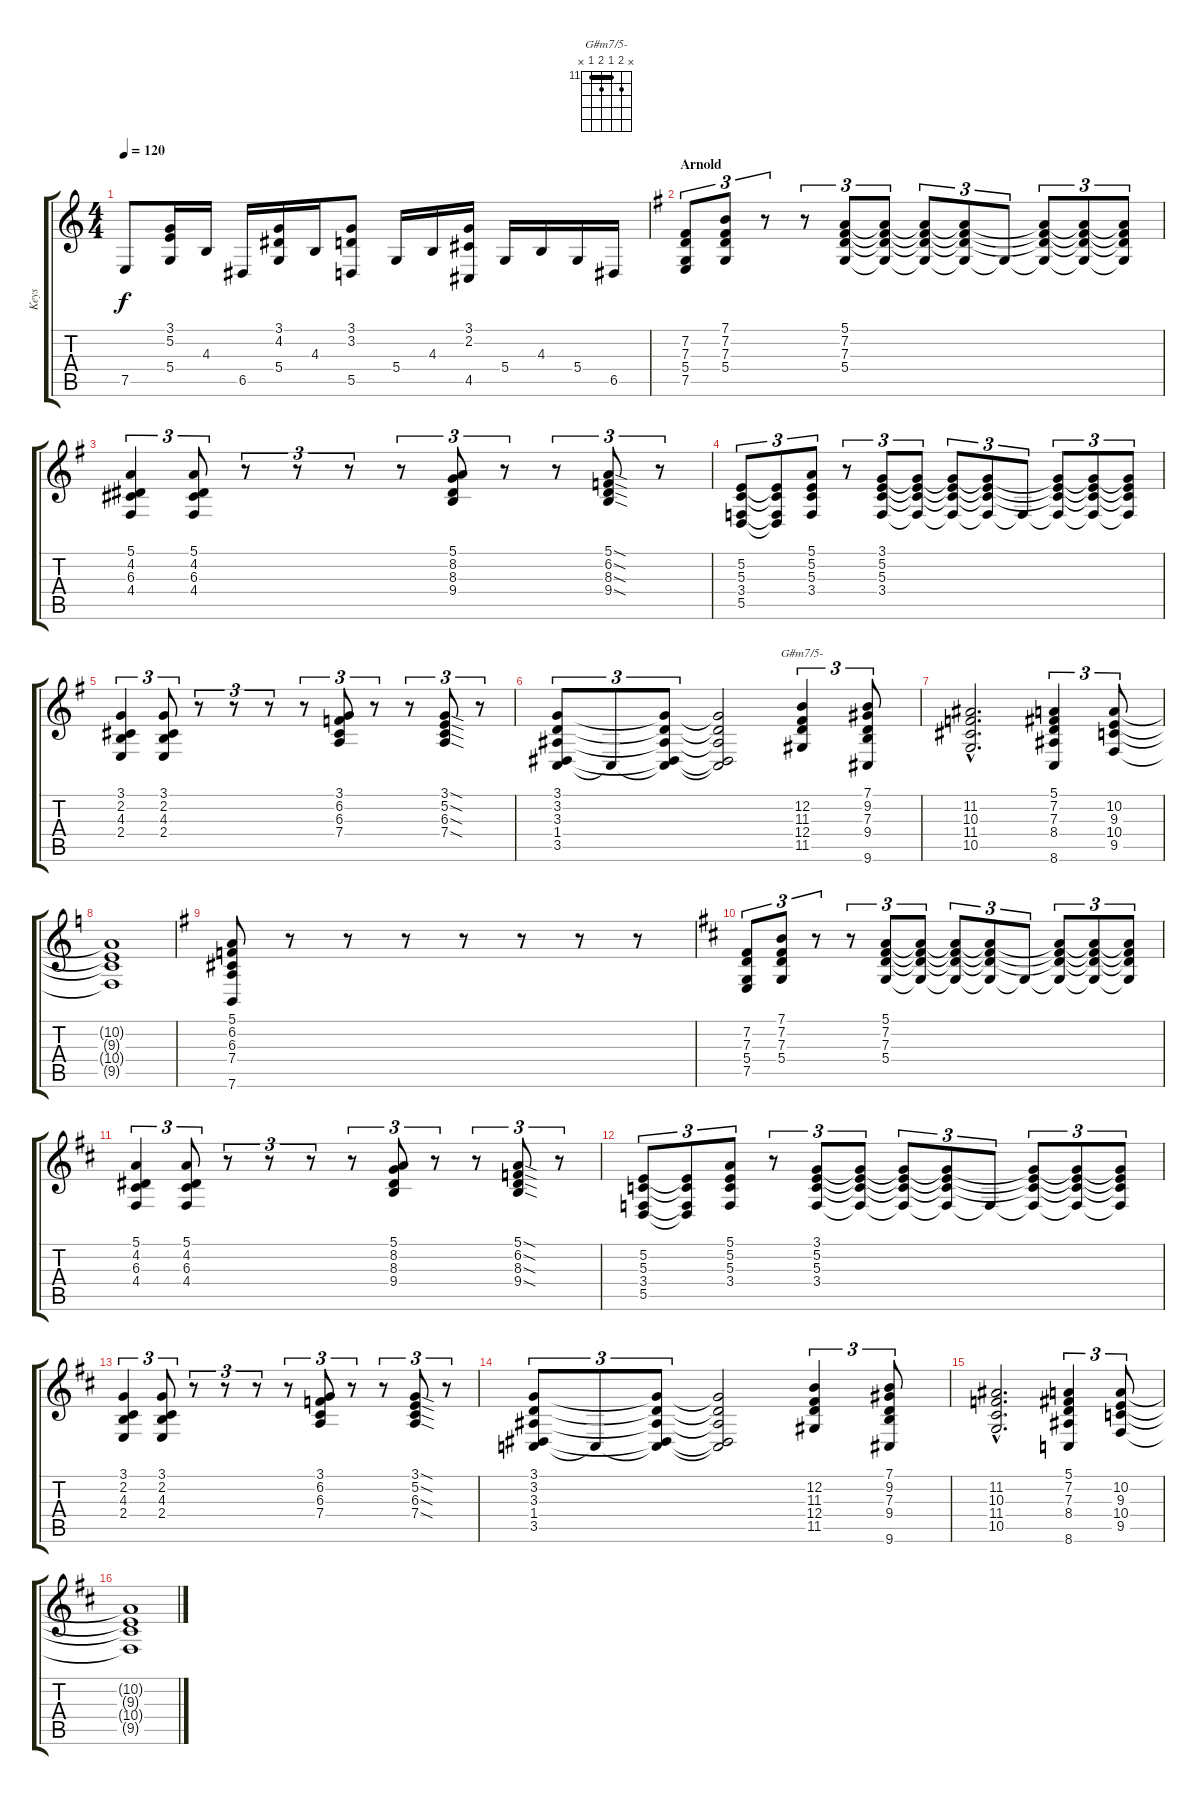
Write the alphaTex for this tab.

\track ("Keys" "Keys") {instrument stringensemble1}
\staff {score tabs}
\tuning (E4 B3 G3 D3 A2 E2) {hide}
\chord ("G#m7/5-" x 12 11 12 11 x) {firstfret 11 barre 11}
\ts (4 4)
\tempo 120
\clef g2
\ks c
7.5.8{dy f instrument acousticgrandpiano} (3.1 5.2 5.4).16 4.3.16 6.5.16 (3.1 4.2 5.4).16 4.3.16 (3.1 3.2 5.5).8 5.4.16 4.3.16 (3.1 2.2 4.5).16 5.4.16 4.3.16 5.4.16 6.5.16 |
\section ("" "Arnold")
\ks eminor
(7.2 7.3 5.4 7.5).8{tu (3 2) volume 9 instrument acousticgrandpiano} (7.1 7.2 7.3 5.4).8{tu (3 2)} r.8{tu (3 2)} r.8{tu (3 2)} (5.1 7.2 7.3 5.4).8{tu (3 2)} (5.1{t} 7.2{t} 7.3{t} 5.4{t}).8{tu (3 2)} (5.1{t} 7.2{t} 7.3{t} 5.4{t}).8{tu (3 2)} (5.1{t} 7.2{t} 7.3{t} 5.4{t}).8{tu (3 2)} 5.4{t}.8{tu (3 2)} (5.1{t} 7.2{t} 7.3{t} 5.4{t}).8{tu (3 2)} (5.1{t} 7.2{t} 7.3{t} 5.4{t}).8{tu (3 2)} (5.1{t} 7.2{t} 7.3{t} 5.4{t}).8{tu (3 2)} |
(5.1 4.2 6.3 4.4).4{tu (3 2)} (5.1 4.2 6.3 4.4).8{tu (3 2)} r.8{tu (3 2)} r.8{tu (3 2)} r.8{tu (3 2)} r.8{tu (3 2)} (5.1 8.2 8.3 9.4).8{tu (3 2)} r.8{tu (3 2)} r.8{tu (3 2)} (5.1{sod} 6.2{sod} 8.3{sod} 9.4{sod}).8{tu (3 2)} r.8{tu (3 2)} |
(5.2 5.3 3.4 5.5).8{tu (3 2)} (5.2{t} 5.3{t} 3.4{t} 5.5{t}).8{tu (3 2)} (5.1 5.2 5.3 3.4).8{tu (3 2)} r.8{tu (3 2)} (3.1 5.2 5.3 3.4).8{tu (3 2)} (3.1{t} 5.2{t} 5.3{t} 3.4{t}).8{tu (3 2)} (3.1{t} 5.2{t} 5.3{t} 3.4{t}).8{tu (3 2)} (3.1{t} 5.2{t} 5.3{t} 3.4{t}).8{tu (3 2)} 3.4{t}.8{tu (3 2)} (3.1{t} 5.2{t} 5.3{t} 3.4{t}).8{tu (3 2)} (3.1{t} 5.2{t} 5.3{t} 3.4{t}).8{tu (3 2)} (3.1{t} 5.2{t} 5.3{t} 3.4{t}).8{tu (3 2)} |
(3.1 2.2 4.3 2.4).4{tu (3 2)} (3.1 2.2 4.3 2.4).8{tu (3 2)} r.8{tu (3 2)} r.8{tu (3 2)} r.8{tu (3 2)} r.8{tu (3 2)} (3.1 6.2 6.3 7.4).8{tu (3 2)} r.8{tu (3 2)} r.8{tu (3 2)} (3.1{sod} 5.2{sod} 6.3{sod} 7.4{sod}).8{tu (3 2)} r.8{tu (3 2)} |
(3.1 3.2 3.3 1.4 3.5).8{tu (3 2)} 3.5{t}.8{tu (3 2)} (3.1{t} 3.2{t} 3.3{t} 1.4{t} 3.5{t}).8{tu (3 2)} (3.1{t} 3.2{t} 3.3{t} 1.4{t} 3.5{t}).2 (12.2 11.3 12.4 11.5).4{tu (3 2) ch "G#m7/5-"} (7.1 9.2 7.3 9.4 9.6).8{tu (3 2)} |
(11.2{hac} 10.3{hac} 11.4{hac} 10.5{hac}).2{d} (5.1 7.2 7.3 8.4 8.6).4{tu (3 2)} (10.2 9.3 10.4 9.5).8{tu (3 2)} |
\ks c
(10.2{t} 9.3{t} 10.4{t} 9.5{t}).1 |
\ks eminor
(5.1 6.2 6.3 7.4 7.6).8 r.8 r.8 r.8 r.8 r.8 r.8 r.8 |
\ks d
(7.2 7.3 5.4 7.5).8{tu (3 2) volume 9 instrument acousticgrandpiano} (7.1 7.2 7.3 5.4).8{tu (3 2)} r.8{tu (3 2)} r.8{tu (3 2)} (5.1 7.2 7.3 5.4).8{tu (3 2)} (5.1{t} 7.2{t} 7.3{t} 5.4{t}).8{tu (3 2)} (5.1{t} 7.2{t} 7.3{t} 5.4{t}).8{tu (3 2)} (5.1{t} 7.2{t} 7.3{t} 5.4{t}).8{tu (3 2)} 5.4{t}.8{tu (3 2)} (5.1{t} 7.2{t} 7.3{t} 5.4{t}).8{tu (3 2)} (5.1{t} 7.2{t} 7.3{t} 5.4{t}).8{tu (3 2)} (5.1{t} 7.2{t} 7.3{t} 5.4{t}).8{tu (3 2)} |
(5.1 4.2 6.3 4.4).4{tu (3 2)} (5.1 4.2 6.3 4.4).8{tu (3 2)} r.8{tu (3 2)} r.8{tu (3 2)} r.8{tu (3 2)} r.8{tu (3 2)} (5.1 8.2 8.3 9.4).8{tu (3 2)} r.8{tu (3 2)} r.8{tu (3 2)} (5.1{sod} 6.2{sod} 8.3{sod} 9.4{sod}).8{tu (3 2)} r.8{tu (3 2)} |
(5.2 5.3 3.4 5.5).8{tu (3 2)} (5.2{t} 5.3{t} 3.4{t} 5.5{t}).8{tu (3 2)} (5.1 5.2 5.3 3.4).8{tu (3 2)} r.8{tu (3 2)} (3.1 5.2 5.3 3.4).8{tu (3 2)} (3.1{t} 5.2{t} 5.3{t} 3.4{t}).8{tu (3 2)} (3.1{t} 5.2{t} 5.3{t} 3.4{t}).8{tu (3 2)} (3.1{t} 5.2{t} 5.3{t} 3.4{t}).8{tu (3 2)} 3.4{t}.8{tu (3 2)} (3.1{t} 5.2{t} 5.3{t} 3.4{t}).8{tu (3 2)} (3.1{t} 5.2{t} 5.3{t} 3.4{t}).8{tu (3 2)} (3.1{t} 5.2{t} 5.3{t} 3.4{t}).8{tu (3 2)} |
(3.1 2.2 4.3 2.4).4{tu (3 2)} (3.1 2.2 4.3 2.4).8{tu (3 2)} r.8{tu (3 2)} r.8{tu (3 2)} r.8{tu (3 2)} r.8{tu (3 2)} (3.1 6.2 6.3 7.4).8{tu (3 2)} r.8{tu (3 2)} r.8{tu (3 2)} (3.1{sod} 5.2{sod} 6.3{sod} 7.4{sod}).8{tu (3 2)} r.8{tu (3 2)} |
(3.1 3.2 3.3 1.4 3.5).8{tu (3 2)} 3.5{t}.8{tu (3 2)} (3.1{t} 3.2{t} 3.3{t} 1.4{t} 3.5{t}).8{tu (3 2)} (3.1{t} 3.2{t} 3.3{t} 1.4{t} 3.5{t}).2 (12.2 11.3 12.4 11.5).4{tu (3 2)} (7.1 9.2 7.3 9.4 9.6).8{tu (3 2)} |
(11.2{hac} 10.3{hac} 11.4{hac} 10.5{hac}).2{d} (5.1 7.2 7.3 8.4 8.6).4{tu (3 2)} (10.2 9.3 10.4 9.5).8{tu (3 2)} |
(10.2{t} 9.3{t} 10.4{t} 9.5{t}).1
